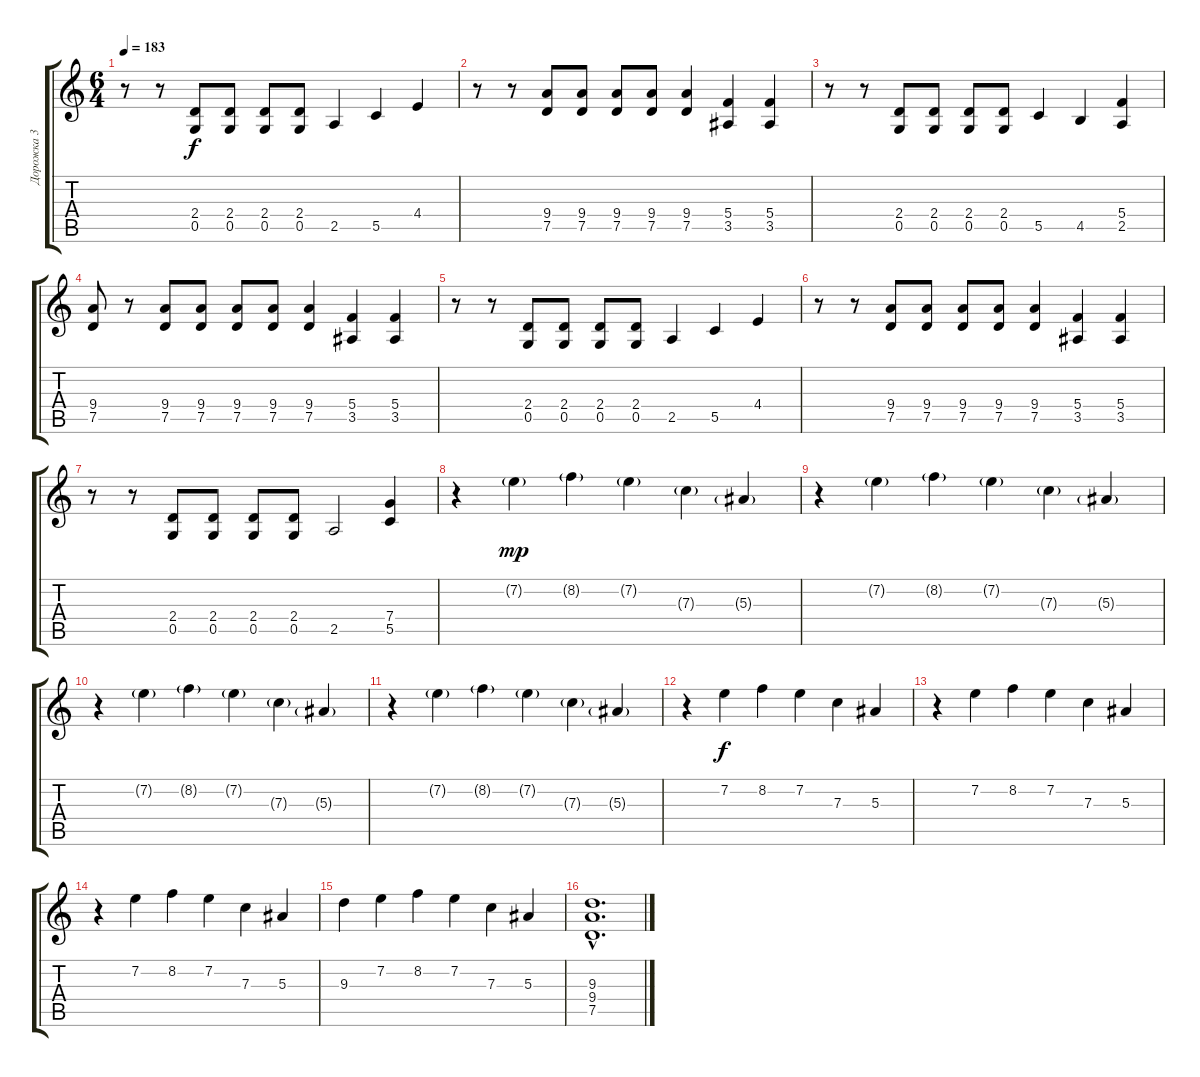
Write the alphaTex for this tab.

\track ("Дорожка 3" "Дорожка 3") {instrument distortionguitar}
\staff {score tabs}
\tuning (D4 A3 F3 C3 G2 D2) {hide}
\ts (6 4)
\tempo 183
\clef g2
\ks c
r.8{dy f} r.8 (2.4 0.5).8 (2.4 0.5).8 (2.4 0.5).8 (2.4 0.5).8 2.5.4 5.5.4 4.4.4 |
r.8 r.8 (9.4 7.5).8 (9.4 7.5).8 (9.4 7.5).8 (9.4 7.5).8 (9.4 7.5).4 (5.4 3.5).4 (5.4 3.5).4 |
r.8 r.8 (2.4 0.5).8 (2.4 0.5).8 (2.4 0.5).8 (2.4 0.5).8 5.5.4 4.5.4 (5.4 2.5).4 |
(9.4 7.5).8 r.8 (9.4 7.5).8 (9.4 7.5).8 (9.4 7.5).8 (9.4 7.5).8 (9.4 7.5).4 (5.4 3.5).4 (5.4 3.5).4 |
r.8 r.8 (2.4 0.5).8 (2.4 0.5).8 (2.4 0.5).8 (2.4 0.5).8 2.5.4 5.5.4 4.4.4 |
r.8 r.8 (9.4 7.5).8 (9.4 7.5).8 (9.4 7.5).8 (9.4 7.5).8 (9.4 7.5).4 (5.4 3.5).4 (5.4 3.5).4 |
r.8 r.8 (2.4 0.5).8 (2.4 0.5).8 (2.4 0.5).8 (2.4 0.5).8 2.5.2 (7.4 5.5).4 |
r.4 7.2{g}.4{dy mp} 8.2{g}.4 7.2{g}.4 7.3{g}.4 5.3{g}.4 |
r.4 7.2{g}.4 8.2{g}.4 7.2{g}.4 7.3{g}.4 5.3{g}.4 |
r.4 7.2{g}.4 8.2{g}.4 7.2{g}.4 7.3{g}.4 5.3{g}.4 |
r.4 7.2{g}.4 8.2{g}.4 7.2{g}.4 7.3{g}.4 5.3{g}.4 |
r.4 7.2.4{dy f} 8.2.4 7.2.4 7.3.4 5.3.4 |
r.4 7.2.4 8.2.4 7.2.4 7.3.4 5.3.4 |
r.4 7.2.4 8.2.4 7.2.4 7.3.4 5.3.4 |
9.3.4 7.2.4 8.2.4 7.2.4 7.3.4 5.3.4 |
(9.3{hac} 9.4{hac} 7.5{hac}).1{d}
